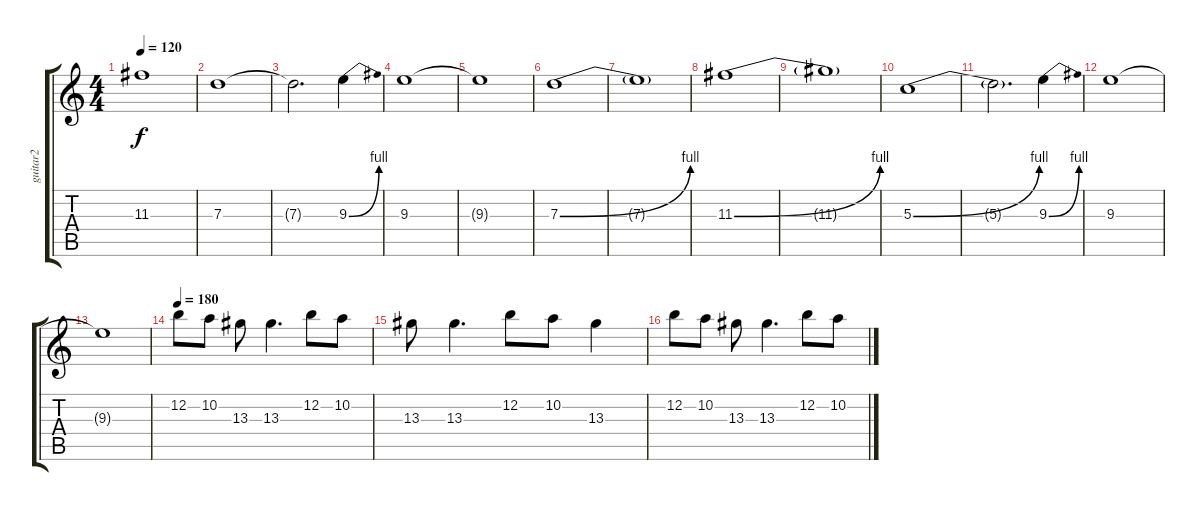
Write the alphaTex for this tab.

\track ("guitar2" "guitar2") {instrument acousticguitarsteel}
\staff {score tabs}
\tuning (E4 B3 G3 D3 A2 E2) {hide}
\ts (4 4)
\tempo 120
\clef g2
\ks c
11.3{t}.1{dy f} |
7.3.1 |
7.3{t}.2{d} 9.3{be (bend 0 0 60 4)}.4 |
9.3.1 |
9.3{t}.1 |
7.3{be (bend 0 0 60 4)}.1 |
7.3{t}.1 |
11.3{be (bend 0 0 60 4)}.1 |
11.3{t}.1 |
5.3{be (bend 0 0 60 4)}.1 |
5.3{t}.2{d} 9.3{be (bend 0 0 60 4)}.4 |
9.3.1 |
9.3{t}.1 |
\tempo 180
12.2.8 10.2.8 13.3.8 13.3.4{d} 12.2.8 10.2.8 |
13.3.8 13.3.4{d} 12.2.8 10.2.8 13.3.4 |
12.2.8 10.2.8 13.3.8 13.3.4{d} 12.2.8 10.2.8
